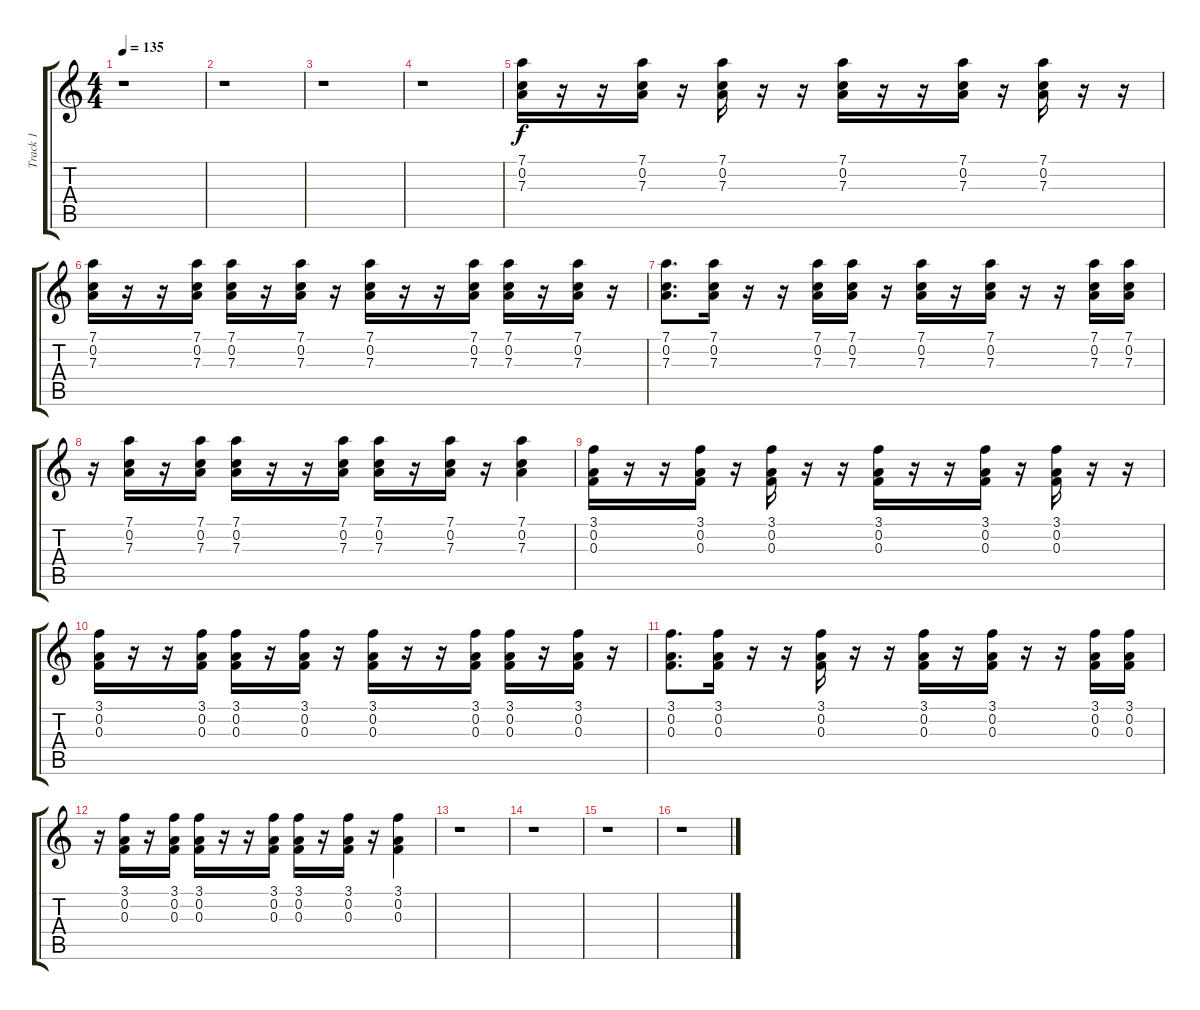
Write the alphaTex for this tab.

\track ("Track 1" "Track 1") {instrument electricguitarjazz}
\staff {score tabs}
\tuning (D4 A3 F3 C3 G2 C2) {hide}
\ts (4 4)
\tempo 135
\clef g2
\ks c
r.1{dy f instrument electricguitarjazz} |
r.1 |
r.1 |
r.1 |
(7.1 0.2 7.3).16 r.16 r.16 (7.1 0.2 7.3).16 r.16 (7.1 0.2 7.3).16 r.16 r.16 (7.1 0.2 7.3).16 r.16 r.16 (7.1 0.2 7.3).16 r.16 (7.1 0.2 7.3).16 r.16 r.16 |
(7.1 0.2 7.3).16 r.16 r.16 (7.1 0.2 7.3).16 (7.1 0.2 7.3).16 r.16 (7.1 0.2 7.3).16 r.16 (7.1 0.2 7.3).16 r.16 r.16 (7.1 0.2 7.3).16 (7.1 0.2 7.3).16 r.16 (7.1 0.2 7.3).16 r.16 |
(7.1 0.2 7.3).8{d} (7.1 0.2 7.3).16 r.16 r.16 (7.1 0.2 7.3).16 (7.1 0.2 7.3).16 r.16 (7.1 0.2 7.3).16 r.16 (7.1 0.2 7.3).16 r.16 r.16 (7.1 0.2 7.3).16 (7.1 0.2 7.3).16 |
r.16 (7.1 0.2 7.3).16 r.16 (7.1 0.2 7.3).16 (7.1 0.2 7.3).16 r.16 r.16 (7.1 0.2 7.3).16 (7.1 0.2 7.3).16 r.16 (7.1 0.2 7.3).16 r.16 (7.1 0.2 7.3).4 |
(3.1 0.2 0.3).16 r.16 r.16 (3.1 0.2 0.3).16 r.16 (3.1 0.2 0.3).16 r.16 r.16 (3.1 0.2 0.3).16 r.16 r.16 (3.1 0.2 0.3).16 r.16 (3.1 0.2 0.3).16 r.16 r.16 |
(3.1 0.2 0.3).16 r.16 r.16 (3.1 0.2 0.3).16 (3.1 0.2 0.3).16 r.16 (3.1 0.2 0.3).16 r.16 (3.1 0.2 0.3).16 r.16 r.16 (3.1 0.2 0.3).16 (3.1 0.2 0.3).16 r.16 (3.1 0.2 0.3).16 r.16 |
(3.1 0.2 0.3).8{d} (3.1 0.2 0.3).16 r.16 r.16 (3.1 0.2 0.3).16 r.16 r.16 (3.1 0.2 0.3).16 r.16 (3.1 0.2 0.3).16 r.16 r.16 (3.1 0.2 0.3).16 (3.1 0.2 0.3).16 |
r.16 (3.1 0.2 0.3).16 r.16 (3.1 0.2 0.3).16 (3.1 0.2 0.3).16 r.16 r.16 (3.1 0.2 0.3).16 (3.1 0.2 0.3).16 r.16 (3.1 0.2 0.3).16 r.16 (3.1 0.2 0.3).4 |
r.1 |
r.1 |
r.1 |
r.1
